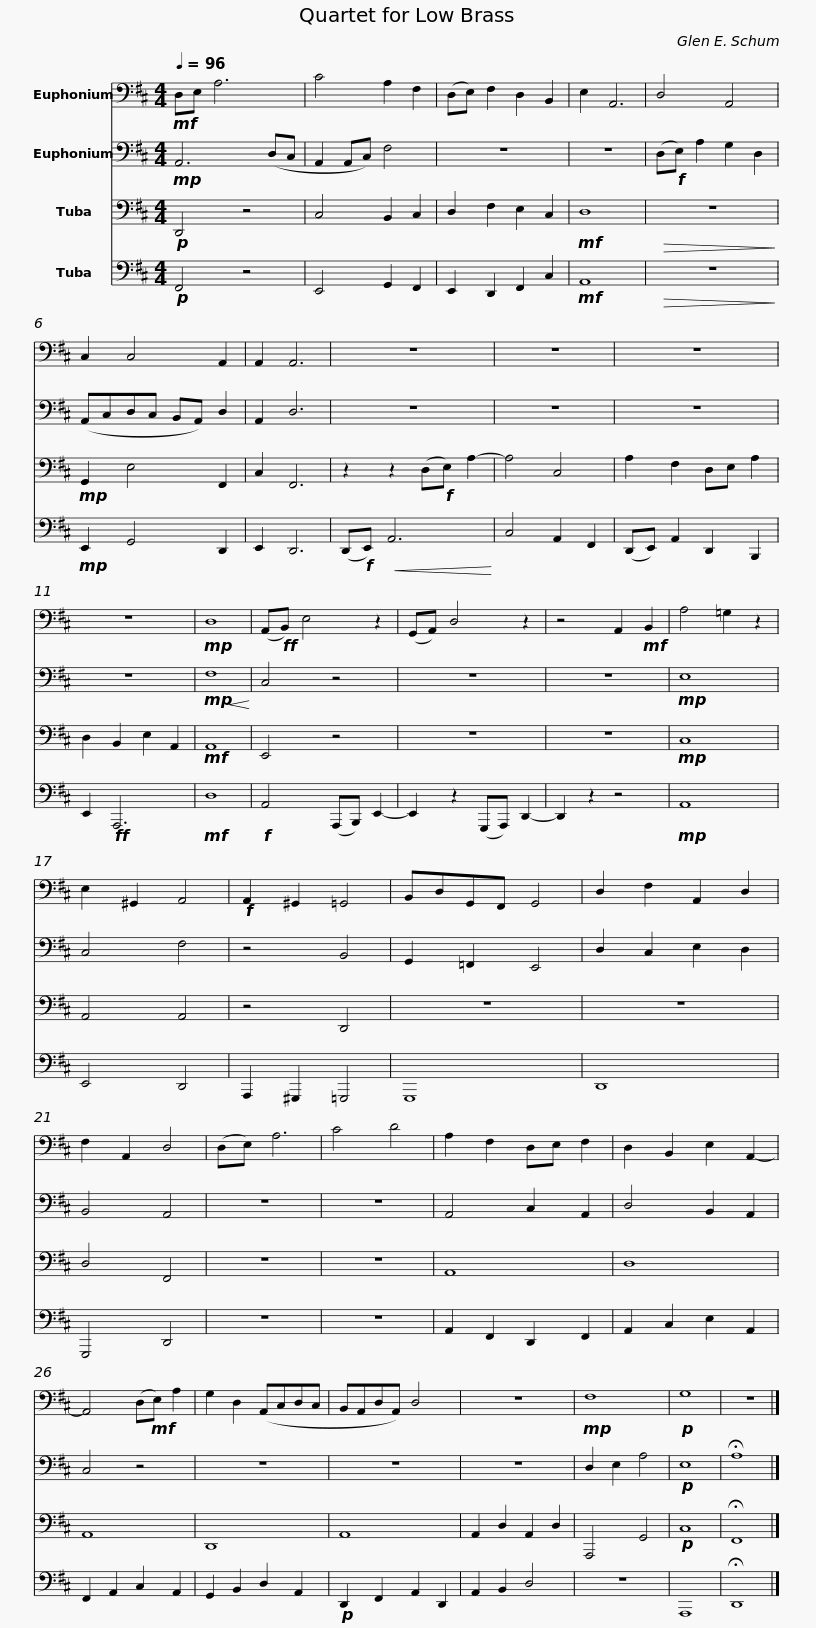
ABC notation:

X:1
%%score 1 2 3 4
L:1/8
Q:1/4=96
M:4/4
I:linebreak $
K:D
V:1 bass
V:2 bass
V:3 bass
V:4 bass
V:1
!mf! D,E, A,6 | C4 A,2 F,2 | (D,E,) F,2 D,2 B,,2 | E,2 A,,6 | D,4 A,,4 | %5
 C,2 C,4 A,,2 | A,,2 A,,6 |$ z8 | z8 | z8 | %10
 z8 |!mp! D,8 | (A,,!ff!B,,) E,4 z2 | (G,,A,,) D,4 z2 | z4 A,,2!mf! B,,2 |$ %15
 A,4 =G,2 z2 | E,2 ^G,,2 A,,4 |!f! A,,2 ^G,,2 =G,,4 | B,,D,G,,F,, G,,4 | D,2 F,2 A,,2 D,2 | %20
 F,2 A,,2 D,4 | (D,E,) A,6 | C4 D4 | A,2 F,2 D,E, F,2 |$ D,2 B,,2 E,2 A,,2- | %25
 A,,4 (D,!mf!E,) A,2 | G,2 D,2 (A,,C,D,C, | B,,A,,D,A,,) D,4 | z8 |!mp! F,8 | %30
!p! G,8 | z8 |] %32
V:2
!mp! A,,6 (D,C, | A,,2 A,,C,) F,4 | z8 | z8 | (D,!f!E,) A,2 G,2 D,2 | %5
 (A,,C,D,C, B,,A,,) D,2 | A,,2 D,6 |$ z8 | z8 | z8 | %10
 z8 |!mp!!<(! F,8!<)! | C,4 z4 | z8 | z8 |$ %15
!mp! E,8 | C,4 F,4 | z4 B,,4 | G,,2 =F,,2 E,,4 | D,2 C,2 E,2 D,2 | %20
 B,,4 A,,4 | z8 | z8 | A,,4 C,2 A,,2 |$ D,4 B,,2 A,,2 | %25
 C,4 z4 | z8 | z8 | z8 | D,2 E,2 A,4 | %30
!p! E,8 | !fermata!A,8 |] %32
V:3
!p! D,,4 z4 | C,4 B,,2 C,2 | D,2 F,2 E,2 C,2 |!mf! D,8 |!>(! z8!>)! | %5
!mp! G,,2 E,4 F,,2 | C,2 F,,6 |$ z2 z2 (D,!f!E,) A,2- | A,4 C,4 | A,2 F,2 D,E, A,2 | %10
 D,2 B,,2 E,2 A,,2 |!mf! A,,8 | E,,4 z4 | z8 | z8 |$ %15
!mp! C,8 | A,,4 A,,4 | z4 D,,4 | z8 | z8 | %20
 D,4 F,,4 | z8 | z8 | A,,8 |$ D,8 | %25
 A,,8 | D,,8 | A,,8 | A,,2 D,2 A,,2 D,2 | A,,,4 G,,4 | %30
!p! C,8 | !fermata!F,,8 |] %32
V:4
!p! F,,4 z4 | E,,4 G,,2 F,,2 | E,,2 D,,2 F,,2 C,2 |!mf! A,,8 |!>(! z8!>)! | %5
!mp! E,,2 G,,4 D,,2 | E,,2 D,,6 |$ (D,,!f!E,,)!<(! A,,6!<)! | C,4 A,,2 F,,2 | (D,,E,,) A,,2 D,,2 B,,,2 | %10
 E,,2!ff! A,,,6 |!mf! D,8 |!f! A,,4 (A,,,B,,,) E,,2- | E,,2 z2 (G,,,A,,,) D,,2- | D,,2 z2 z4 |$ %15
!mp! A,,8 | E,,4 D,,4 | A,,,2 ^G,,,2 =G,,,4 | G,,,8 | D,,8 | %20
 G,,,4 D,,4 | z8 | z8 | A,,2 F,,2 D,,2 F,,2 |$ A,,2 C,2 E,2 A,,2 | %25
 F,,2 A,,2 C,2 A,,2 | G,,2 B,,2 D,2 A,,2 |!p! D,,2 F,,2 A,,2 D,,2 | A,,2 B,,2 D,4 | z8 | %30
 A,,,8 | !fermata!D,,8 |] %32
